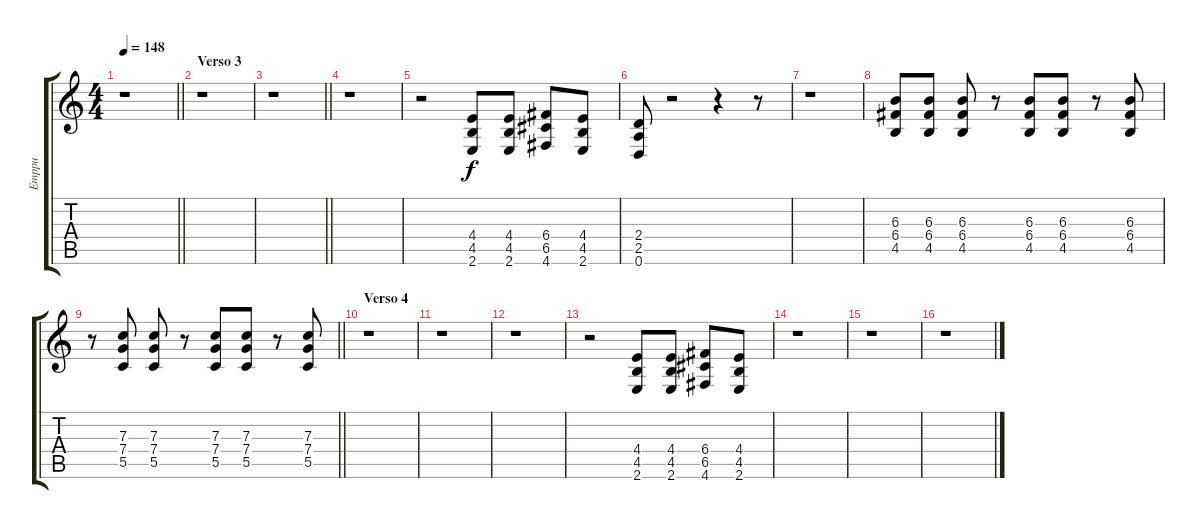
\track ("Emppu" "Emppu") {instrument overdrivenguitar}
\staff {score tabs}
\tuning (D4 A3 F3 C3 G2 D2) {hide}
\ts (4 4)
\tempo 148
\clef g2
\barLineRight lightlight
\ks c
r.1{dy f} |
\section ("" "Verso 3")
r.1 |
\barLineRight lightlight
r.1 |
r.1 |
r.2 (4.4 4.5 2.6).8 (4.4 4.5 2.6).8 (6.4 6.5 4.6).8 (4.4 4.5 2.6).8 |
(2.4 2.5 0.6).8 r.2 r.4 r.8 |
r.1 |
(6.3 6.4 4.5).8 (6.3 6.4 4.5).8 (6.3 6.4 4.5).8 r.8 (6.3 6.4 4.5).8 (6.3 6.4 4.5).8 r.8 (6.3 6.4 4.5).8 |
\barLineRight lightlight
r.8 (7.3 7.4 5.5).8 (7.3 7.4 5.5).8 r.8 (7.3 7.4 5.5).8 (7.3 7.4 5.5).8 r.8 (7.3 7.4 5.5).8 |
\section ("" "Verso 4")
r.1 |
r.1 |
r.1 |
r.2 (4.4 4.5 2.6).8 (4.4 4.5 2.6).8 (6.4 6.5 4.6).8 (4.4 4.5 2.6).8 |
r.1 |
r.1 |
r.1
